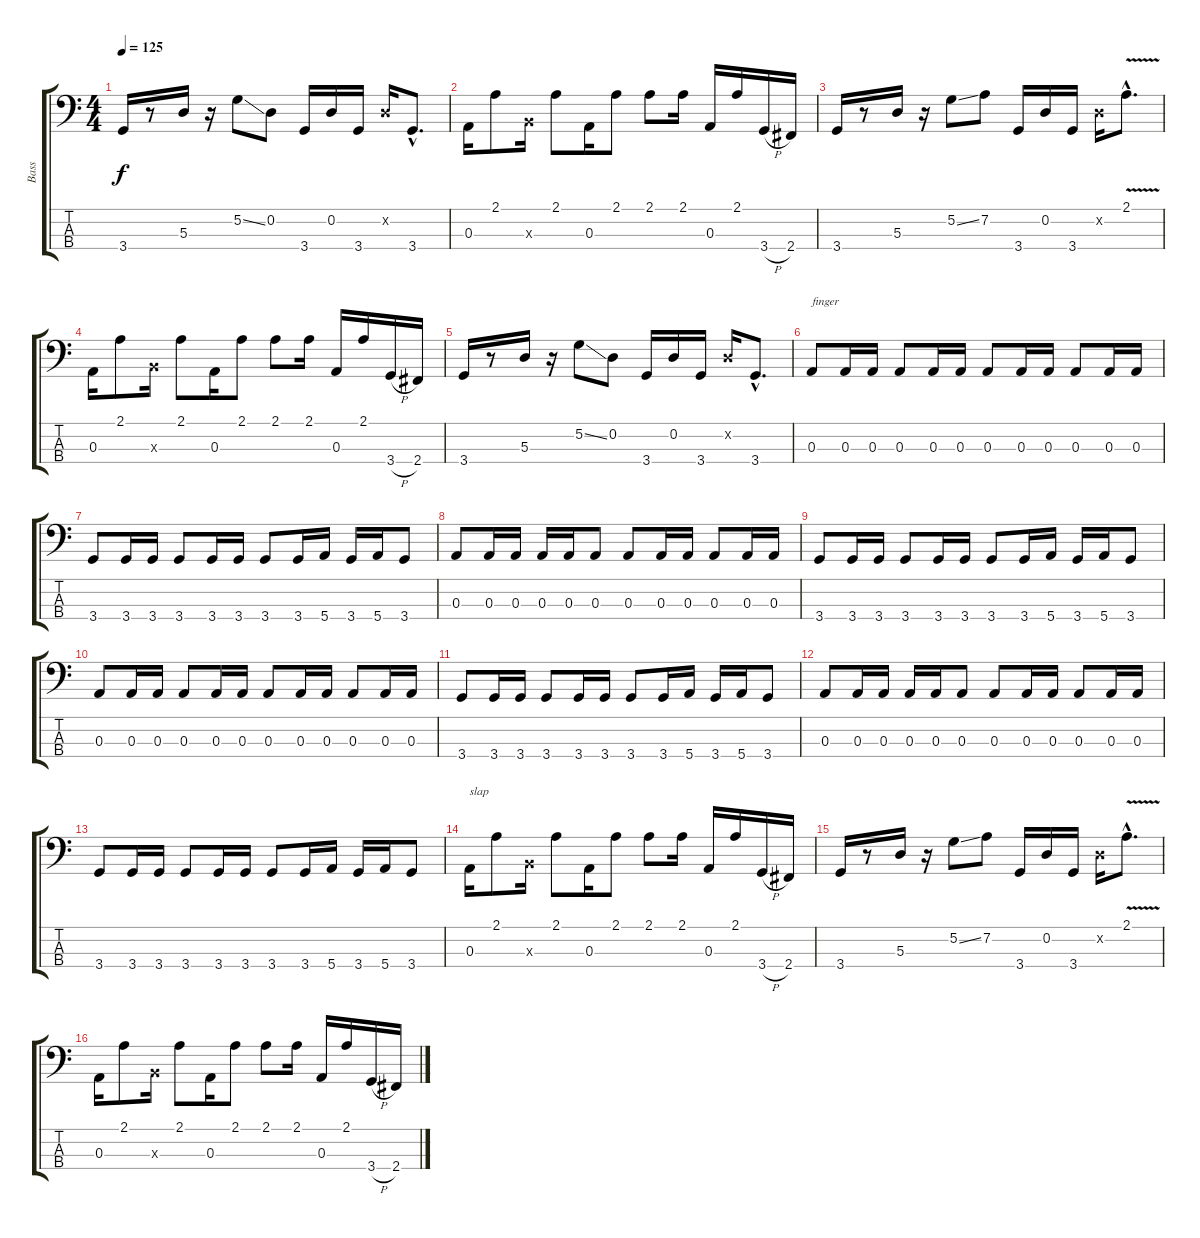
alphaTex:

\track ("Bass" "Bass") {instrument electricbassfinger}
\staff {score tabs}
\tuning (G2 D2 A1 E1) {hide}
\ts (4 4)
\tempo 125
\clef f4
\ks c
3.4.16{dy f} r.8 5.3.16 r.16 5.2{ss}.8 0.2.8 3.4.16 0.2.16 3.4.16 0.2{x}.16 3.4{hac}.8{d} |
0.3.16 2.1.8 2.3{x}.16 2.1.8 0.3.16 2.1.8 2.1.8 2.1.16 0.3.16 2.1.16 3.4{h}.16 2.4.16 |
3.4.16 r.8 5.3.16 r.16 5.2{ss}.8 7.2.8 3.4.16 0.2.16 3.4.16 0.2{x}.16 2.1{v hac}.8{d} |
0.3.16 2.1.8 2.3{x}.16 2.1.8 0.3.16 2.1.8 2.1.8 2.1.16 0.3.16 2.1.16 3.4{h}.16 2.4.16 |
3.4.16 r.8 5.3.16 r.16 5.2{ss}.8 0.2.8 3.4.16 0.2.16 3.4.16 0.2{x}.16 3.4{hac}.8{d} |
0.3.8{txt "finger" instrument electricbassfinger} 0.3.16 0.3.16 0.3.8 0.3.16 0.3.16 0.3.8 0.3.16 0.3.16 0.3.8 0.3.16 0.3.16 |
3.4.8 3.4.16 3.4.16 3.4.8 3.4.16 3.4.16 3.4.8 3.4.16 5.4.16 3.4.16 5.4.16 3.4.8 |
0.3.8 0.3.16 0.3.16 0.3.16 0.3.16 0.3.8 0.3.8 0.3.16 0.3.16 0.3.8 0.3.16 0.3.16 |
3.4.8 3.4.16 3.4.16 3.4.8 3.4.16 3.4.16 3.4.8 3.4.16 5.4.16 3.4.16 5.4.16 3.4.8 |
0.3.8 0.3.16 0.3.16 0.3.8 0.3.16 0.3.16 0.3.8 0.3.16 0.3.16 0.3.8 0.3.16 0.3.16 |
3.4.8 3.4.16 3.4.16 3.4.8 3.4.16 3.4.16 3.4.8 3.4.16 5.4.16 3.4.16 5.4.16 3.4.8 |
0.3.8 0.3.16 0.3.16 0.3.16 0.3.16 0.3.8 0.3.8 0.3.16 0.3.16 0.3.8 0.3.16 0.3.16 |
3.4.8 3.4.16 3.4.16 3.4.8 3.4.16 3.4.16 3.4.8 3.4.16 5.4.16 3.4.16 5.4.16 3.4.8 |
0.3.16{txt "slap" instrument slapbass1} 2.1.8 2.3{x}.16 2.1.8 0.3.16 2.1.8 2.1.8 2.1.16 0.3.16 2.1.16 3.4{h}.16 2.4.16 |
3.4.16 r.8 5.3.16 r.16 5.2{ss}.8 7.2.8 3.4.16 0.2.16 3.4.16 0.2{x}.16 2.1{v hac}.8{d} |
0.3.16 2.1.8 2.3{x}.16 2.1.8 0.3.16 2.1.8 2.1.8 2.1.16 0.3.16 2.1.16 3.4{h}.16 2.4.16
